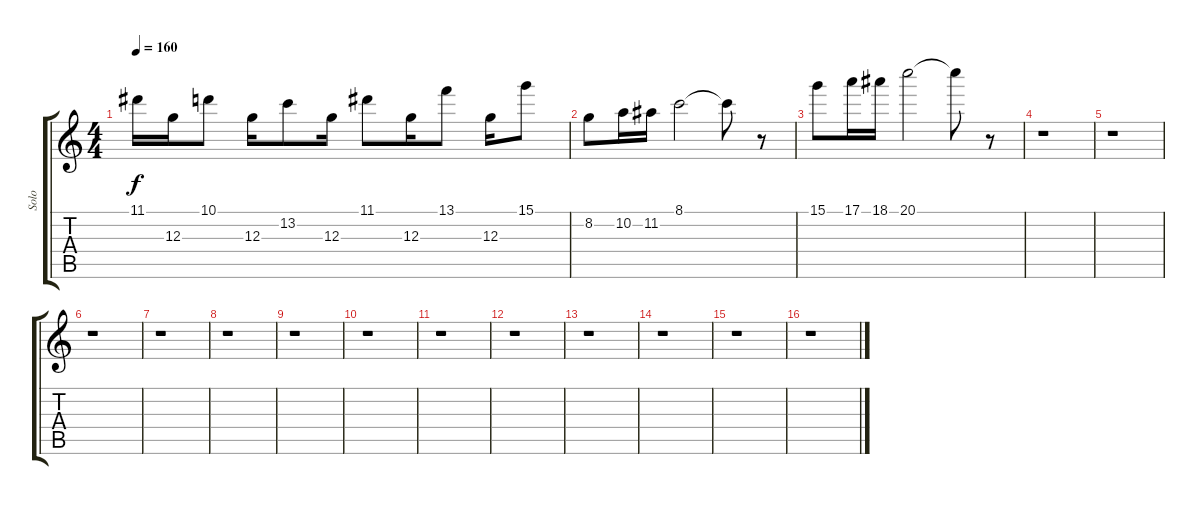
\track ("Solo" "Solo") {instrument distortionguitar}
\staff {score tabs}
\tuning (E4 B3 G3 D3 A2 E2) {hide}
\ts (4 4)
\tempo 160
\clef g2
\ks c
11.1{t}.16{dy f} 12.3.16 10.1.8 12.3.16 13.2.8 12.3.16 11.1.8 12.3.16 13.1.8 12.3.16 15.1.8 |
8.2.8 10.2.16 11.2.16 8.1.2 8.1{t}.8 r.8 |
15.1.8 17.1.16 18.1.16 20.1.2 20.1{t}.8 r.8 |
r.1 |
r.1 |
r.1 |
r.1 |
r.1 |
r.1 |
r.1 |
r.1 |
r.1 |
r.1 |
r.1 |
r.1 |
r.1
